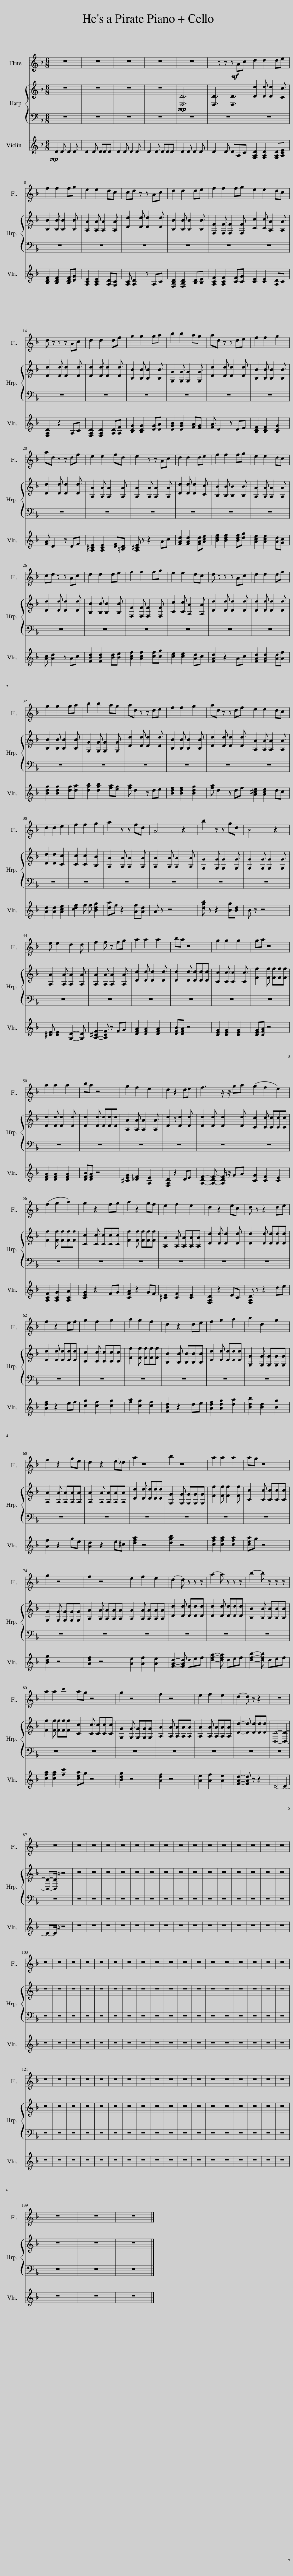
X:1
%%score 1 2 3
L:1/8
M:6/8
I:linebreak $
K:F
V:1 treble
V:2 treble
V:3 treble
V:1
 z6 | z6 | z6 | z6 | z6 | %5
 x z z z!mf! Ac | d2 d2 de |$ f2 f2 fg | e2 e2 dc | cd z z Ac | %10
 d2 d2 de | f2 f2 fg | e2 e2 dc |$ d z z z Ac | d2 d2 df | %15
 g2 g2 ga | b2 b2 ag | ad z z de | f2 f2 g2 |$ ad z z df | %20
 e2 e2 fd | e2 z z Ac | d2 d2 de | f2 f2 fg | e2 e2 dc |$ %25
 cd z z Ac | d2 d2 de | f2 f2 fg | e2 e2 dc | d z z z Ac | %30
 d2 d2 df |$ g2 g2 ga | b2 b2 ag | ad z z de | f2 f2 g2 | %35
 ad z z df | e2 e2 dc |$ d2 d2 e2 | f2 f2 g2 | a2 z z fd | %40
 A4 z2 | b2 z z gd | B4 z2 |$ e e2 d2 d | f2 f z fg | %45
 a2 a2 a2 | ba z4 | g2 g2 g2 | ga z4 |$ a2 a2 a2 | %50
 ba z4 | g2 f2 e2 | d2 z2 de | f3 z/ z/ ga | (g2 f2 e2) |$ %55
 (f2 g2 a2) | g2 z2 fg | a2 z2 gf | e2 f2 e2 | d2 z2 ec | %60
 d z z2 de |$ f2 z2 ef | g2 f2 g2 | a2 g2 f2 | d2 z2 de | %65
 f2 g2 a2 | b2 d2 g2 |$ f2 z2 ge | d2 z2 e_d | a2 z4 | %70
 b2 z4 | a2 a2 a2 | ag z4 |$ g2 z4 | f2 z4 | %75
 e2 f2 e2 | d2- d z z z | a2- a z z z | b2- b z z z |$ a2 a2 c'2 | %80
 ag z4 | g2 z4 | f2 z4 | e2 f2 e2 | d2- d z z2 | %85
 z6 |$ z6 | z6 | z6 | z6 | %90
 z6 | z6 | z6 | z6 | z6 | %95
 z6 | z6 | z6 | z6 | z6 | %100
 z6 | z6 |$ z6 | z6 | z6 | %105
 z6 | z6 | z6 | z6 | z6 | %110
 z6 | z6 | z6 | z6 | z6 | %115
 z6 | z6 | z6 | z6 | z6 |$ %120
 z6 | z6 | z6 | z6 | z6 | %125
 z6 | z6 | z6 | z6 | z6 | %130
 z6 | z6 | z6 | z6 | z6 | %135
 z6 | z6 | z6 |$ z6 | z6 | %140
 z6 |] %141
V:2
 z6 | z6 | z6 | z6 |!mp!!mp! [D,D]6 | %5
 [D,D]3 [D,D]3 | [Dd]2 [Dd] [Dd]2 [Cc] |$ [B,B]2 [B,B] [B,B]2 [B,B] | [A,A]2 [A,A] [A,A]2 [A,A] | [Dd]2 [Dd] [Dd]2 [Dd] | %10
 [B,B]2 [B,B] [B,B]2 [B,B] | [F,F]2 [F,F] [F,F]2 [F,F] | [Cc]2 [Cc] [A,A]2 [A,A] |$ [Dd]2 [Dd] [Dd]2 [Dd] | [Dd]2 [Dd] [Dd]2 [Dd] | %15
 [B,B]2 [B,B] [B,B]2 [B,B] | [G,G]2 [G,G] [G,G]2 [G,G] | [Dd]2 [Dd] [Dd]2 [Dd] | [B,B]2 [B,B] [B,B]2 [B,B] |$ [Dd]2 [Dd] [Dd]2 [Dd] | %20
 [A,A]2 [A,A] [A,A]2 [A,A] | [A,A]2 [A,A] [A,A]2 [A,A] | [Dd]2 [Dd] [Dd]2 [Cc] | [B,B]2 [B,B] [B,B]2 [B,B] | [A,A]2 [A,A] [A,A]2 [A,A] |$ %25
 [Dd]2 [Dd] [Dd]2 [Dd] | [B,B]2 [B,B] [B,B]2 [B,B] | [F,F]2 [F,F] [F,F]2 [F,F] | [Cc]2 [Cc] [A,A]2 [A,A] | [Dd]2 [Dd] [Dd]2 [Dd] | %30
 [Dd]2 [Dd] [Dd]2 [Dd] |$ [B,B]2 [B,B] [B,B]2 [B,B] | [G,G]2 [G,G] [G,G]2 [G,G] | [Dd]2 [Dd] [Dd]2 [Dd] | [B,B]2 [B,B] [B,B]2 [B,B] | %35
 [Dd]2 [Dd] [Dd]2 [Dd] | [A,A]2 [A,A] [A,A]2 [A,A] |$ [Dd]2 [Dd]2 [Cc]2 | [Cc]2 [Cc]2 [B,B]2 | [A,A]2 [A,A] [A,A]2 [A,A] | %40
 [A,A]2 [A,A] [A,A]2 [A,A] | [G,G]2 [G,G] [G,G]2 [G,G] | [G,G]2 [G,G] [G,G]2 [G,G] |$ [A,A]2 [A,A] [A,A]2 [A,A] | [A,A]2 [A,A] [A,A]2 [A,A] | %45
 [Dd]2 [Dd] [Dd]2 [Dd] | [Dd]2 [Dd] [Dd][Dd][Dd] | [Cc]2 [Cc] [Cc]2 [Cc] | [Ff]2 [Ff] [Ff][Ff][Ff] |$ [Dd]2 [Dd] [Dd]2 [Dd] | %50
 [Dd]2 [Dd] [Dd][Dd][Dd] | [A,A]2 [A,A] [A,A]2 [A,A] | [Dd]2 z [Dd]2 [Dd] | [Dd]2 [Dd] [Dd]2 [Dd] | [Cc]2 [Cc] [Cc][Cc][Cc] |$ %55
 [Ff]2 [Ff] [Ff][Ff][Ff] | [Cc]2 [Cc] [Cc][Cc][Cc] | [Ff]2 [Ff] [Ff][Ff][Ff] | [A,A]2 [A,A] [A,A][A,A][A,A] | [Dd]2 [Dd] [Dd]2 [Dd] | %60
 [Dd]2 [Dd] [Dd][Dd][Dd] |$ [Dd]2 [Dd] [Dd][Dd][Dd] | [Cc]2 [Cc] [Cc][Cc][Cc] | [Ff]2 [Ff] [Ff][Ff][Ff] | [B,B]2 [B,B] [B,B][B,B][B,B] | %65
 [Dd]2 [Dd] [Dd][Dd][Dd] | [G,G]2 [G,G] [G,G][G,G][G,G] |$ [A,A]2 [A,A] [A,A][A,A][A,A] | [A,A]2 [A,A] [A,A][A,A][A,A] | [Dd]2 [Dd] [Dd][Dd][Dd] | %70
 [G,G]2 [G,G] [G,G][G,G][G,G] | [Ff]2 [Ff] [Ff]2 [Ff] | [Cc]2 [Cc] [Cc][Cc][Cc] |$ [G,G]2 [G,G] [G,G][G,G][G,G] | [A,A]2 [A,A] [A,A][A,A][A,A] | %75
 [A,A]2 [A,A] [A,A][A,A][A,A] | [Dd]2 [Dd] [Dd][Dd][Dd] | [Dd]2 [Dd] [Dd][Dd][Dd] | [B,B]2 [B,B] [B,B][B,B][B,B] |$ [Ff]2 [Ff] [Ff][Ff][Ff] | %80
 [Cc]2 [Cc] [Cc][Cc][Cc] | [G,G]2 [G,G] [G,G][G,G][G,G] | [A,A]2 [A,A] [A,A][A,A][A,A] | [A,A]2 [A,A] [A,A][A,A][A,A] | [Dd]2- [Dd] [Dd][Dd][Dd] | %85
 [D,D]4- [D,D]2- |$ [D,D]-[D,D]/ z/ z4 | z6 | z6 | z6 | %90
 z6 | z6 | z6 | z6 | z6 | %95
 z6 | z6 | z6 | z6 | z6 | %100
 z6 | z6 |$ z6 | z6 | z6 | %105
 z6 | z6 | z6 | z6 | z6 | %110
 z6 | z6 | z6 | z6 | z6 | %115
 z6 | z6 | z6 | z6 | z6 |$ %120
 z6 | z6 | z6 | z6 | z6 | %125
 z6 | z6 | z6 | z6 | z6 | %130
 z6 | z6 | z6 | z6 | z6 | %135
 z6 | z6 | z6 |$ z6 | z6 | %140
 z6 |] %141
V:3
!mp! D2 D D2 D | D2 D DDD | D2 D D2 D | D2 D DDD | D2 D D2 D | %5
 D2 D DA,C | [F,A,D]2 [F,A,D]2 [F,A,D][A,CE] |$ [B,DF]2 [B,DF]2 [B,DF][DG] | [A,CE]2 [A,CE]2 [A,D][G,C] | [A,C] [A,D]2 z A,C | %10
 [F,B,D]2 [F,B,D]2 [B,D][B,E] | [A,CF]2 [A,CF]2 [CF][CG] | [CE]2 [CE]2 [A,D]C |$ [F,A,D]2 z2 A,C | [F,A,D]2 [F,A,D]2 [A,D][A,F] | %15
 [B,DG]2 [B,DG]2 [DG][DA] | [DGB]2 [DGB]2 [FA][EG] | [FA] D2 z DE | [B,DF]2 [B,DF]2 [B,DG]2 |$ [FA] D2 z DF | %20
 [A,^CE]2 [A,CE]2 [DF][=B,D] | [A,^CE] z z2 Ac | [FAd]2 [FAd]2 [FAd][Ace] | [Bdf]2 [Bdf]2 [Bdf][dg] | [Ace]2 [Ace]2 [Ad][Gc] |$ %25
 [Ac] [Ad]2 z Ac | [FBd]2 [FBd]2 [Bd][Be] | [Acf]2 [Acf]2 [cf][cg] | [ce]2 [ce]2 [Ad]c | [FAd]2 z2 Ac | %30
 [FAd]2 [FAd]2 [Ad][Af] |$ [Bdg]2 [Bdg]2 [dg][da] | [dgb]2 [dgb]2 [fa][eg] | [fa] d2 z de | [Bdf]2 [Bdf]2 [Bdg]2 | %35
 [fa] d2 z df | [A^ce]2 [Ace]2 dc |$ [Ad]2 [Ad]2 [Ace]2 | [cdf]2 f f [Bdg]2 | [da]f z2 [Af][Ad] | %40
 A z z4 | [dgb] z z2 [Bg][Bd] | B z z4 |$ [^CE] [CE]2 [G,D]2- [G,D] | [A,^CF]2- [A,CF] z FG | %45
 [DFA]2 [DFA]2 [DFA]2 | [DFB][DFA] z4 | [CEG]2 [CEG]2 [CEG]2 | [CEG][CFA] z4 |$ [DFA]2 [DFA]2 [DFA]2 | %50
 [DFB][DFA] z4 | [^CEG]2 [_DF]2 [A,E]2 | [F,A,D]2 z2 DE | [A,DF]2- [A,DF]- [A,DF]/ z/ GA | [CG]2 [CF]2 [CE]2 |$ %55
 [A,CF]2 [A,CG]2 [A,CA]2 | [CEG]2 z2 FG | [CFA]2 z2 GF | [^CE]2 [CF]2 [CE]2 | [F,A,D]2 z2 EC | %60
 [F,A,D] z z2 de |$ [Adf]2 z2 ef | [cg]2 [cf]2 [cg]2 | [fa]2 [cg]2 [cf]2 | [FBd]2 z2 de | %65
 [Adf]2 [Adg]2 [da]2 | [Bdb]2 [Bd]2 [Bg]2 |$ [Af]2 z2 ge | [Ad]2 z2 e^c | [dfa]2 z4 | %70
 [dgb]2 z4 | [cfa]2 [cfa]2 [cfa]2 | [cea]g z4 |$ [Bdg]2 z4 | [Adf]2 z4 | %75
 [Ae]2 [Af]2 [Ae]2 | [FAd]2- [FAd] def | [dfa]2- [dfa] def | [dfb]2- [dfb] def |$ [cfa]2 [cfa]2 [fc']2 | %80
 [cea]g z4 | [Bdg]2 z4 | [Adf]2 z4 | [Ae]2 [Af]2 [Ae]2 | [FAd]2- [FAd] z z2 | %85
 D4- D2- |$ D-D/ z/ z4 | z6 | z6 | z6 | %90
 z6 | z6 | z6 | z6 | z6 | %95
 z6 | z6 | z6 | z6 | z6 | %100
 z6 | z6 |$ z6 | z6 | z6 | %105
 z6 | z6 | z6 | z6 | z6 | %110
 z6 | z6 | z6 | z6 | z6 | %115
 z6 | z6 | z6 | z6 | z6 |$ %120
 z6 | z6 | z6 | z6 | z6 | %125
 z6 | z6 | z6 | z6 | z6 | %130
 z6 | z6 | z6 | z6 | z6 | %135
 z6 | z6 | z6 |$ z6 | z6 | %140
 z6 |] %141
